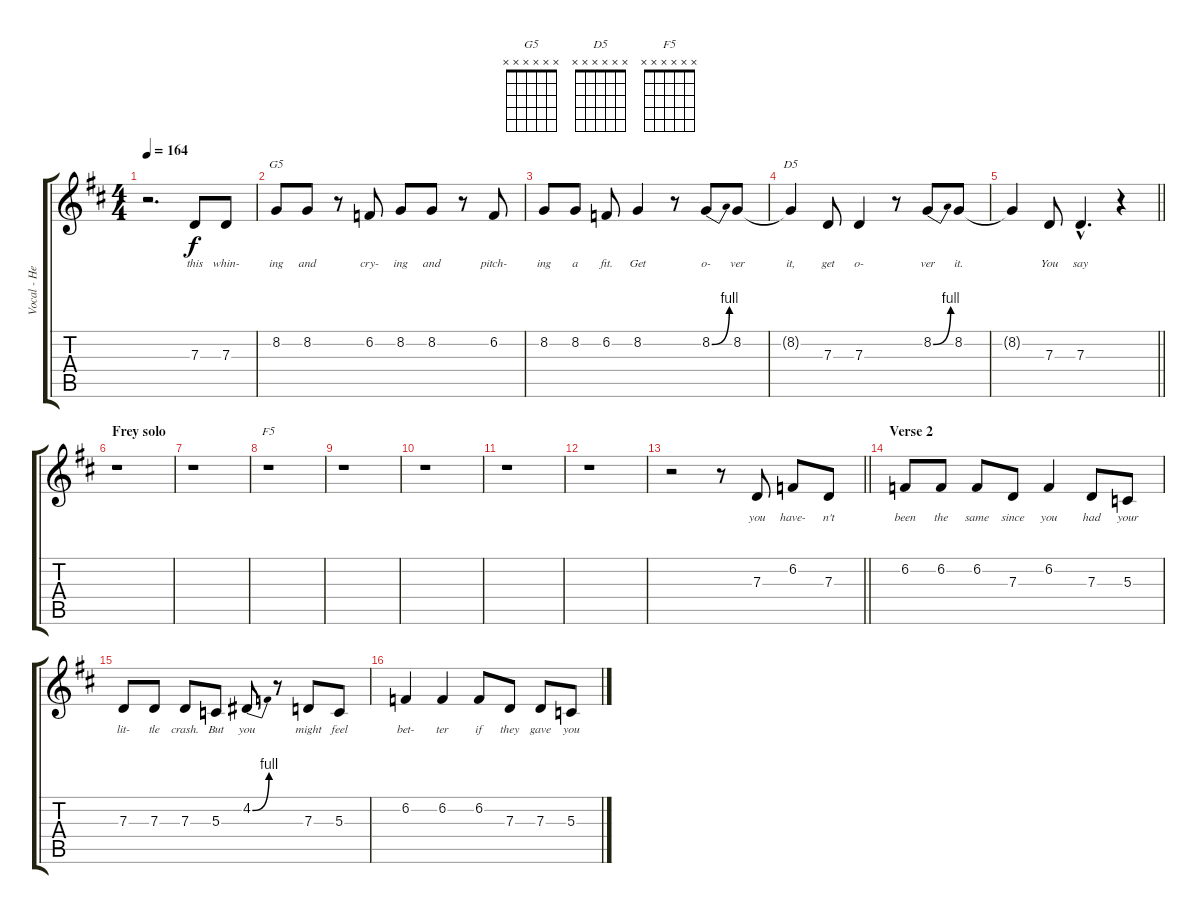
\track ("Vocal - Henley + Frey + Schmit" "Vocal - He") {instrument lead2sawtooth}
\staff {score tabs}
\tuning (E4 B3 G3 D3 A2 E2) {hide}
\chord ("G5" x x x x x x)
\chord ("D5" x x x x x x)
\chord ("F5" x x x x x x)
\ts (4 4)
\tempo 164
\clef g2
\ks d
r.2{d dy f} 7.3.8{lyrics (0 "this") lyrics (1 "") lyrics (2 "") lyrics (3 "") lyrics (4 "")} 7.3.8{lyrics (0 "whin-") lyrics (1 "") lyrics (2 "") lyrics (3 "") lyrics (4 "")} |
8.2.8{ch "G5" lyrics (0 "ing") lyrics (1 "") lyrics (2 "") lyrics (3 "") lyrics (4 "")} 8.2.8{lyrics (0 "and") lyrics (1 "") lyrics (2 "") lyrics (3 "") lyrics (4 "")} r.8 6.2.8{lyrics (0 "cry-") lyrics (1 "") lyrics (2 "") lyrics (3 "") lyrics (4 "")} 8.2.8{lyrics (0 "ing") lyrics (1 "") lyrics (2 "") lyrics (3 "") lyrics (4 "")} 8.2.8{lyrics (0 "and") lyrics (1 "") lyrics (2 "") lyrics (3 "") lyrics (4 "")} r.8 6.2.8{lyrics (0 "pitch-") lyrics (1 "") lyrics (2 "") lyrics (3 "") lyrics (4 "")} |
8.2.8{lyrics (0 "ing") lyrics (1 "") lyrics (2 "") lyrics (3 "") lyrics (4 "")} 8.2.8{lyrics (0 "a") lyrics (1 "") lyrics (2 "") lyrics (3 "") lyrics (4 "")} 6.2.8{lyrics (0 "fit.") lyrics (1 "") lyrics (2 "") lyrics (3 "") lyrics (4 "")} 8.2.4{lyrics (0 "Get") lyrics (1 "") lyrics (2 "") lyrics (3 "") lyrics (4 "")} r.8 8.2{be (bend 0 0 60 4)}.8{lyrics (0 "o-") lyrics (1 "") lyrics (2 "") lyrics (3 "") lyrics (4 "")} 8.2.8{lyrics (0 "ver") lyrics (1 "") lyrics (2 "") lyrics (3 "") lyrics (4 "")} |
8.2{t}.4{ch "D5" lyrics (0 "it,") lyrics (1 "") lyrics (2 "") lyrics (3 "") lyrics (4 "")} 7.3.8{lyrics (0 "get") lyrics (1 "") lyrics (2 "") lyrics (3 "") lyrics (4 "")} 7.3.4{lyrics (0 "o-") lyrics (1 "") lyrics (2 "") lyrics (3 "") lyrics (4 "")} r.8 8.2{be (bend 0 0 60 4)}.8{lyrics (0 "ver") lyrics (1 "") lyrics (2 "") lyrics (3 "") lyrics (4 "")} 8.2.8{lyrics (0 "it.") lyrics (1 "") lyrics (2 "") lyrics (3 "") lyrics (4 "")} |
\barLineRight lightlight
8.2{t}.4{lyrics (0 "") lyrics (1 "") lyrics (2 "") lyrics (3 "") lyrics (4 "")} 7.3.8{lyrics (0 "You") lyrics (1 "") lyrics (2 "") lyrics (3 "") lyrics (4 "")} 7.3{hac}.4{d lyrics (0 "say") lyrics (1 "") lyrics (2 "") lyrics (3 "") lyrics (4 "")} r.4 |
\section ("" "Frey solo")
r.1 |
r.1 |
r.1{ch "F5"} |
r.1 |
r.1 |
r.1 |
r.1 |
\barLineRight lightlight
r.2 r.8 7.3.8{lyrics (0 "you") lyrics (1 "") lyrics (2 "") lyrics (3 "") lyrics (4 "")} 6.2.8{lyrics (0 "have-") lyrics (1 "") lyrics (2 "") lyrics (3 "") lyrics (4 "")} 7.3.8{lyrics (0 "n't") lyrics (1 "") lyrics (2 "") lyrics (3 "") lyrics (4 "")} |
\section ("" "Verse 2")
6.2.8{lyrics (0 "been") lyrics (1 "") lyrics (2 "") lyrics (3 "") lyrics (4 "")} 6.2.8{lyrics (0 "the") lyrics (1 "") lyrics (2 "") lyrics (3 "") lyrics (4 "")} 6.2.8{lyrics (0 "same") lyrics (1 "") lyrics (2 "") lyrics (3 "") lyrics (4 "")} 7.3.8{lyrics (0 "since") lyrics (1 "") lyrics (2 "") lyrics (3 "") lyrics (4 "")} 6.2.4{lyrics (0 "you") lyrics (1 "") lyrics (2 "") lyrics (3 "") lyrics (4 "")} 7.3.8{lyrics (0 "had") lyrics (1 "") lyrics (2 "") lyrics (3 "") lyrics (4 "")} 5.3.8{lyrics (0 "your") lyrics (1 "") lyrics (2 "") lyrics (3 "") lyrics (4 "")} |
7.3.8{lyrics (0 "lit-") lyrics (1 "") lyrics (2 "") lyrics (3 "") lyrics (4 "")} 7.3.8{lyrics (0 "tle") lyrics (1 "") lyrics (2 "") lyrics (3 "") lyrics (4 "")} 7.3.8{lyrics (0 "crash.") lyrics (1 "") lyrics (2 "") lyrics (3 "") lyrics (4 "")} 5.3.8{lyrics (0 "But") lyrics (1 "") lyrics (2 "") lyrics (3 "") lyrics (4 "")} 4.2{be (bend 0 0 60 4)}.8{lyrics (0 "you") lyrics (1 "") lyrics (2 "") lyrics (3 "") lyrics (4 "")} r.8 7.3.8{lyrics (0 "might") lyrics (1 "") lyrics (2 "") lyrics (3 "") lyrics (4 "")} 5.3.8{lyrics (0 "feel") lyrics (1 "") lyrics (2 "") lyrics (3 "") lyrics (4 "")} |
6.2.4{lyrics (0 "bet-") lyrics (1 "") lyrics (2 "") lyrics (3 "") lyrics (4 "")} 6.2.4{lyrics (0 "ter") lyrics (1 "") lyrics (2 "") lyrics (3 "") lyrics (4 "")} 6.2.8{lyrics (0 "if") lyrics (1 "") lyrics (2 "") lyrics (3 "") lyrics (4 "")} 7.3.8{lyrics (0 "they") lyrics (1 "") lyrics (2 "") lyrics (3 "") lyrics (4 "")} 7.3.8{lyrics (0 "gave") lyrics (1 "") lyrics (2 "") lyrics (3 "") lyrics (4 "")} 5.3.8{lyrics (0 "you") lyrics (1 "") lyrics (2 "") lyrics (3 "") lyrics (4 "")}
